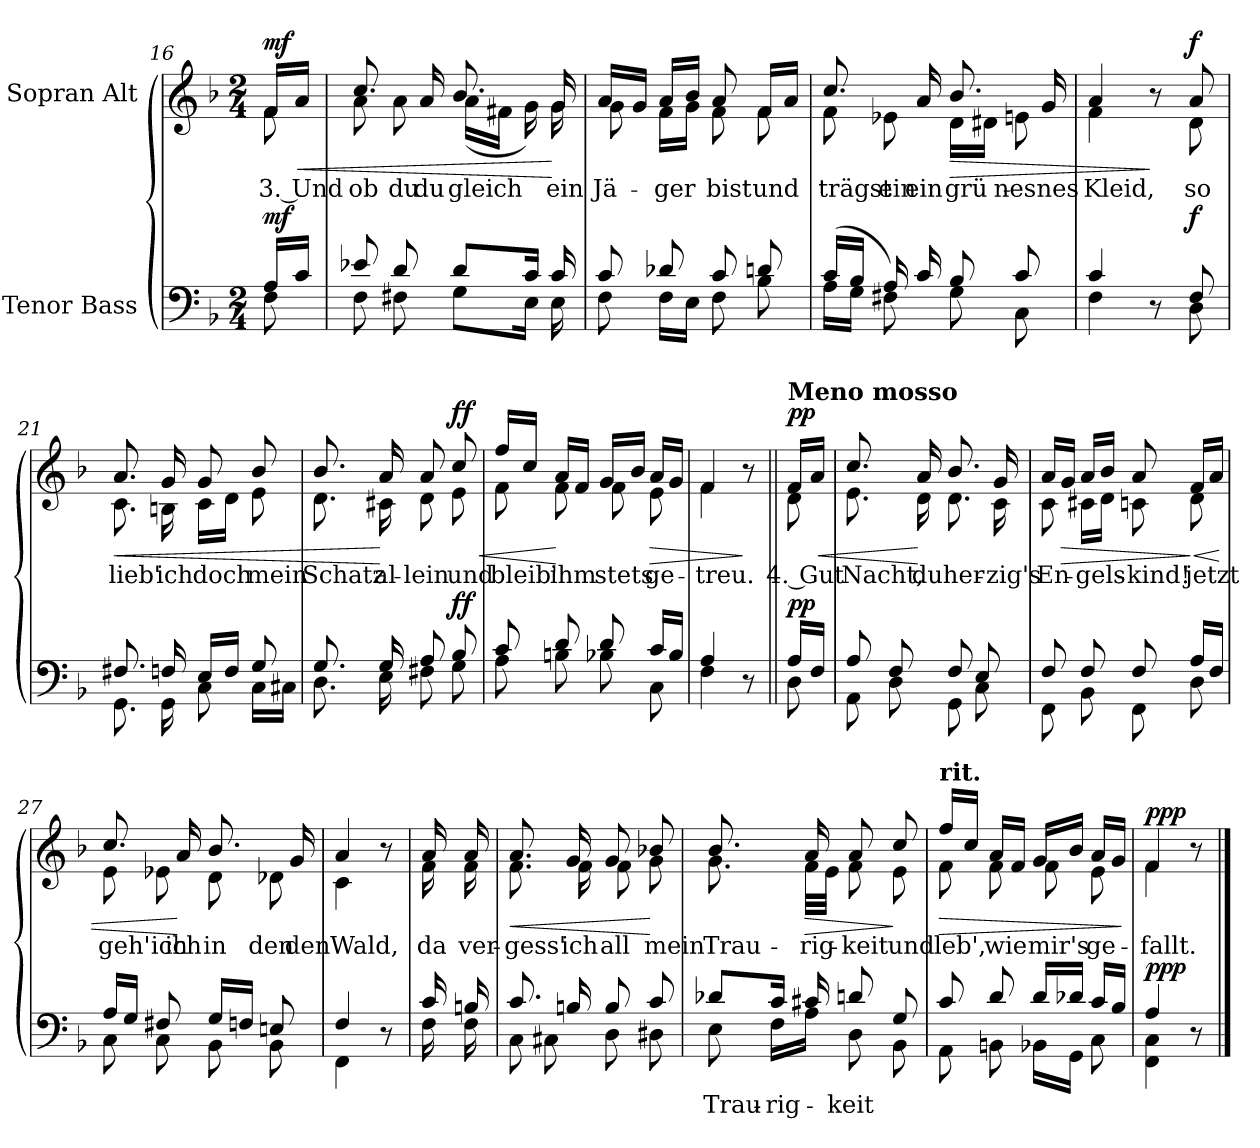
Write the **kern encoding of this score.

**kern	**text	**dynam	**kern	**text	**dynam
*part2	*part2	*part2	*part1	*part1	*part1
*staff2	*staff2	*staff2	*staff1	*staff1	*staff1
*I"Tenor Bass	*	*	*I"Sopran Alt	*	*
!!LO:PB:g=z
*clefF4	*	*	*clefG2	*	*
*k[b-]	*	*	*k[b-]	*	*
*M2/4	*	*	*M2/4	*	*
=16X3	=16X3	=16X3	=16X3	=16X3	=16X3
*^	*	*	*	*	*
!	!	!	!	!LO:TX:a:B:t=Un poco più mosso	!	!
!	!	!	!LO:DY:a	!	!LO:LY:b	!LO:HP:b
*	*	*	*	*^	*	*
!	!	!	!	!	!	!	!LO:DY:n=1:a
16A/LL	8F\	.	mf	16f/LL	8f\	3. Und	< mf
16c/JJ	.	.	.	16a/JJ	.	.	.
=17	=17	=17	=17	=17	=17	=17	=17
!	!	!	!	!	!	!LO:LY:b	!
8e-X/	8F\	.	.	8.cc/	8a\	ob	.
!	!	!	!	!	!	!LO:LY:b	!
8d/	8F#X\	.	.	.	8a\	du	.
!	!	!	!	!	!	!LO:LY:b	!
.	.	.	.	16a/	.	du	.
!	!	!	!	!	!	!LO:LY:b	!
8d/L	8G\L	.	.	8.b-/	(16a\LL	gleich	.
.	.	.	.	.	16f#X\JJ	.	.
16c/Jk	16E\Jk	.	.	.	16g\)	.	.
!	!	!	!	!	!	!LO:LY:b	!
16c/	16E\	.	.	16g/	16g\	ein	[
=18	=18	=18	=18	=18	=18	=18	=18
!	!	!	!	!	!	!LO:LY:b	!
8c/	8F\	.	.	16a/LL	8g\	Jä-	.
.	.	.	.	16g/JJ	.	.	.
!	!	!	!	!	!	!LO:LY:b	!
8d-X/	16F\LL	.	.	16a/LL	16f\LL	-ger	.
.	16E\JJ	.	.	16b-/JJ	16g\JJ	.	.
!	!	!	!	!	!	!LO:LY:b	!
8c/	8F\	.	.	8a/	8f\	bist	.
!	!	!	!	!	!	!LO:LY:b	!
8dn/	8B-\	.	.	16f/LL	8f\	und	.
.	.	.	.	16a/JJ	.	.	.
=19	=19	=19	=19	=19	=19	=19	=19
!	!	!	!	!	!	!LO:LY:b	!
(16c/LL	16A\LL	.	.	8.cc/	8f\	trägst	.
16B-/JJ	16G\JJ	.	.	.	.	.	.
!	!	!	!	!	!	!LO:LY:b	!
16A/)	8F#X\	.	.	.	8e-X\	ein	.
!	!	!	!	!	!	!LO:LY:b	!
16c/	.	.	.	16a/	.	ein	.
!	!	!	!	!	!	!LO:LY:b	!LO:HP:b
!	!	!	!	!	!	!LO:LY:b	!
8B-/	8G\	.	.	8.b-/	16d\LL	grü-	>
.	.	.	.	.	16d#X\JJ	.	.
!	!	!	!	!	!	!LO:LY:b	!
8c/	8C\	.	.	.	8en\	-nes	.
!	!	!	!	!	!	!LO:LY:b	!
.	.	.	.	16g/	.	-nes	.
!!LO:LB:g=z	!!
=20	=20	=20	=20	=20	=20	=20	=20
!	!	!	!	!	!	!LO:LY:b	!
4c/	4F\	.	.	4a/	4f\	Kleid,	.
8r	8ryy	.	.	8r	8ryy	.	]
!	!	!	!LO:DY:a	!	!	!LO:LY:b	!LO:DY:a
8F/	8D\	.	f	8a/	8d\	so	f
=21	=21	=21	=21	=21	=21	=21	=21
!	!	!	!	!	!	!LO:LY:b	!LO:HP:b
8.F#X/	8.GG\	.	.	8.a/	8.c\	lieb'	<
!	!	!	!	!	!	!LO:LY:b	!
16Fn/	16GG\	.	.	16g/	16Bn\	ich	.
!	!	!	!	!	!	!LO:LY:b	!
16E/LL	8C\	.	.	8g/	16c\LL	doch	.
16F/JJ	.	.	.	.	16d\JJ	.	.
!	!	!	!	!	!	!LO:LY:b	!
8G/	16C\LL	.	.	8b-/	8e\	mein	.
.	16C#X\JJ	.	.	.	.	.	.
=22	=22	=22	=22	=22	=22	=22	=22
!	!	!	!	!	!	!LO:LY:b	!
8.G/	8.D\	.	.	8.b-/	8.d\	Schatz	.
!	!	!	!	!	!	!LO:LY:b	!
16G/	16E\	.	.	16a/	16c#X\	al-	[
!	!	!	!	!	!	!LO:LY:b	!
8A/	8F#X\	.	.	8a/	8d\	-lein	.
!	!	!	!LO:DY:a	!	!	!LO:LY:b	!LO:HP:b
!	!	!	!	!	!	!	!LO:DY:n=1:a
8B-/	8G\	.	ff	8cc/	8e\	und	< ff
=23	=23	=23	=23	=23	=23	=23	=23
!	!	!	!	!	!	!LO:LY:b	!
8c/	8A\	.	.	16ff/LL	8f\	bleib'	.
.	.	.	.	16cc/JJ	.	.	.
!	!	!	!	!	!	!LO:LY:b	!
8d/	8Bn\	.	.	16a/LL	8f\	ihm	[
.	.	.	.	16f/JJ	.	.	.
!	!	!	!	!	!	!LO:LY:b	!
8d/	8B-X\	.	.	16g/LL	8f\	stets	.
.	.	.	.	16b-/JJ	.	.	.
!	!	!	!	!	!	!LO:LY:b	!LO:HP:b
16c/LL	8C\	.	.	16a/LL	8e\	ge-	>
16B-/JJ	.	.	.	16g/JJ	.	.	.
=24	=24	=24	=24	=24	=24	=24	=24
!	!	!	!	!	!	!LO:LY:b	!
4A/	4F\	.	.	4f/	4f\	-treu.	.
8r	8ryy	.	.	8r	8ryy	.	]
!!LO:LB:g=z	!!
=24X4||	=24X4||	=24X4||	=24X4||	=24X4||	=24X4||	=24X4||	=24X4||
!	!	!	!	!LO:TX:a:B:t=Meno mosso	!	!	!
!	!	!	!LO:DY:a	!	!	!LO:LY:b	!LO:HP:b
!	!	!	!	!	!	!	!LO:DY:n=1:a
16A/LL	8D\	.	pp	16f/LL	8d\	4. Gut	< pp
16F/JJ	.	.	.	16a/JJ	.	.	.
=25	=25	=25	=25	=25	=25	=25	=25
!	!	!	!	!	!	!LO:LY:b	!
8A/	8AA\	.	.	8.cc/	8.e\	Nacht,	.
8F/	8D\	.	.	.	.	.	.
!	!	!	!	!	!	!LO:LY:b	!
.	.	.	.	16a/	16d\	du	[
!	!	!	!	!	!	!LO:LY:b	!
8F/	8GG\	.	.	8.b-/	8.d\	her-	.
8E/	8C\	.	.	.	.	.	.
!	!	!	!	!	!	!LO:LY:b	!
.	.	.	.	16g/	16c\	-zig's	.
=26	=26	=26	=26	=26	=26	=26	=26
!	!	!	!	!	!	!LO:LY:b	!
8F/	8FF\	.	.	16a/LL	8c\	En-	.
!	!	!	!	!	!	!	!LO:HP:b
.	.	.	.	16g/JJ	.	.	>
!	!	!	!	!	!	!LO:LY:b	!
8F/	8BB-\	.	.	16a/LL	16c#X\LL	-gels-	.
.	.	.	.	16b-/JJ	16d\JJ	.	.
!	!	!	!	!	!	!LO:LY:b	!
8F/	8FF\	.	.	8a/	8cn\	-kind!	.
!	!	!	!	!	!	!LO:LY:b	!LO:HP:n=1:b
16A/LL	8D\	.	.	16f/LL	8d\	jetzt	] <
16F/JJ	.	.	.	16a/JJ	.	.	.
=27	=27	=27	=27	=27	=27	=27	=27
!	!	!	!	!	!	!LO:LY:b	!
16A/LL	8C\	.	.	8.cc/	8e\	geh'	.
16G/JJ	.	.	.	.	.	.	.
!	!	!	!	!	!	!LO:LY:b	!
8F#X/	8C\	.	.	.	8e-X\	ich	.
!	!	!	!	!	!	!LO:LY:b	!
.	.	.	.	16a/	.	ich	[
!	!	!	!	!	!	!LO:LY:b	!
!	!	!	!	!	!	!LO:LY:b	!
16G/LL	8BB-\	.	.	8.b-/	8d\	in	.
16Fn/JJ	.	.	.	.	.	.	.
!	!	!	!	!	!	!LO:LY:b	!
8En/	8BB-\	.	.	.	8d-X\	den	.
!	!	!	!	!	!	!LO:LY:b	!
.	.	.	.	16g/	.	den	.
=28	=28	=28	=28	=28	=28	=28	=28
!	!	!	!	!	!	!LO:LY:b	!
4F/	4FF\	.	.	4a/	4c\	Wald,	.
8r	8ryy	.	.	8r	8ryy	.	.
!!LO:LB:g=z	!!
=28X5	=28X5	=28X5	=28X5	=28X5	=28X5	=28X5	=28X5
!	!	!	!	!	!	!LO:LY:b	!
16c/	16F\	.	.	16a/	16f\	da	.
!	!	!	!	!	!	!LO:LY:b	!
16Bn/	16F\	.	.	16a/	16f\	ver-	.
=29	=29	=29	=29	=29	=29	=29	=29
!	!	!	!	!	!	!LO:LY:b	!LO:HP:b
8.c/	8C\	.	.	8.a/	8.f\	-gess'	<
.	8C#X\	.	.	.	.	.	.
!	!	!	!	!	!	!LO:LY:b	!
16Bn/	.	.	.	16g/	16f\	ich	.
!	!	!	!	!	!	!LO:LY:b	!
8B/	8D\	.	.	8g/	8f\	all	.
!	!	!	!	!	!	!LO:LY:b	!
8c/	8D#X\	.	.	8b-X/	8g\	mein	[
=30	=30	=30	=30	=30	=30	=30	=30
!	!	!LO:LY:b	!	!	!	!LO:LY:b	!
8d-X/L	8E\	Trau-	.	8.b-/	8.g\	Trau-	.
!	!	!LO:LY:b	!	!	!	!	!
16c/Jk	16F\LL	-rig-	.	.	.	.	.
!	!	!	!	!	!	!LO:LY:b	!LO:HP:b
16c#X/	16A\JJ	.	.	16a/	32f\LLL	-rig-	>
.	.	.	.	.	32e\JJJ	.	.
!	!	!LO:LY:b	!	!	!	!LO:LY:b	!
8dn/	8D\	-keit	.	8a/	8f\	-keit	.
!	!	!	!	!	!	!LO:LY:b	!
8G/	8BB-\	.	.	8cc/	8e\	und	]
=31	=31	=31	=31	=31	=31	=31	=31
!	!	!	!	!LO:TX:a:B:t=rit.	!	!	!
!	!	!	!	!	!	!LO:LY:b	!LO:HP:b
8c/	8AA\	.	.	16ff/LL	8f\	leb',	>
.	.	.	.	16cc/JJ	.	.	.
!	!	!	!	!	!	!LO:LY:b	!
8d/	8BBn\	.	.	16a/LL	8f\	wie	.
.	.	.	.	16f/JJ	.	.	.
!	!	!	!	!	!	!LO:LY:b	!
16d/LL	16BB-X\LL	.	.	16g/LL	8f\	mir's	.
16d-X/JJ	16GG\JJ	.	.	16b-/JJ	.	.	.
!	!	!	!	!	!	!LO:LY:b	!
16c/LL	8C\	.	.	16a/LL	8e\	ge-	.
16B-/JJ	.	.	.	16g/JJ	.	.	.
*v	*v	*	*	*	*	*	*
*	*	*	*v	*v	*	*
.	.	.	.	.	]
=32	=32	=32	=32	=32	=32
*^	*	*	*	*	*
!	!	!	!LO:DY:a	!	!LO:LY:b	!LO:DY:a
*	*	*	*	*^	*	*
4A/	4FF\ 4C\	.	ppp	4f/	4f\	-fallt.	ppp
8r	8ryy	.	.	8r	8ryy	.	.
*v	*v	*	*	*	*	*	*
*	*	*	*v	*v	*	*
==	==	==	==	==	==
*-	*-	*-	*-	*-	*-
